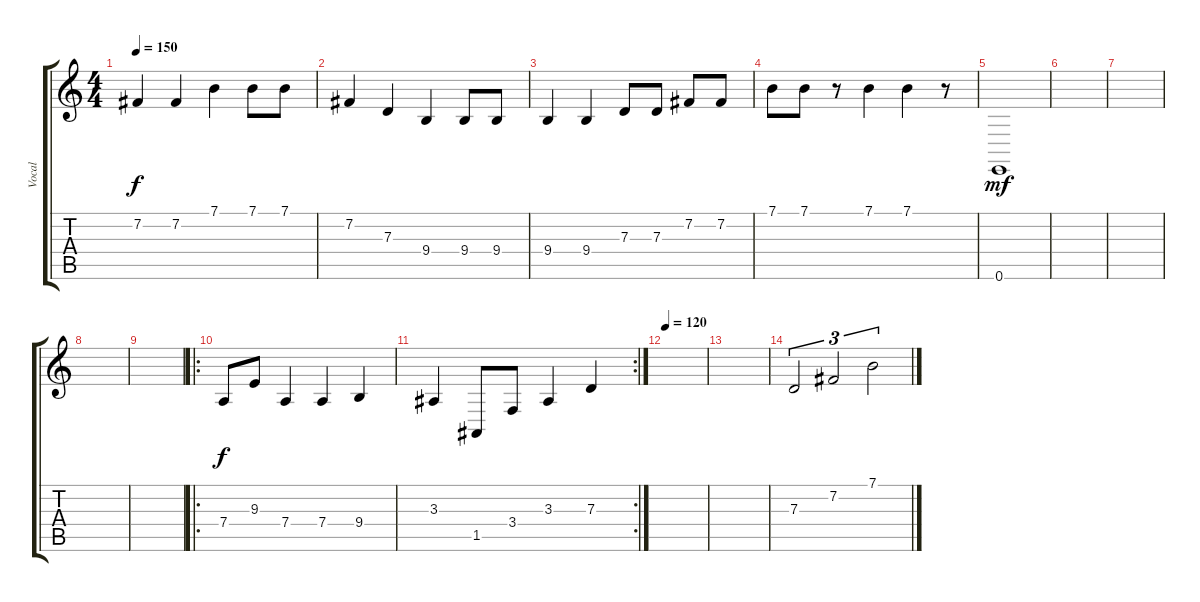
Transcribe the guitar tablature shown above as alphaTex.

\track ("Vocal" "Vocal") {instrument recorder}
\staff {score tabs}
\tuning (E4 B3 G3 D3 A2 E2) {hide}
\ts (4 4)
\tempo 150
\clef g2
\ks c
7.2.4{dy f} 7.2.4 7.1.4 7.1.8 7.1.8 |
7.2.4 7.3.4 9.4.4 9.4.8 9.4.8 |
9.4.4 9.4.4 7.3.8 7.3.8 7.2.8 7.2.8 |
7.1.8 7.1.8 r.8 7.1.4 7.1.4 r.8 |
0.6.1{dy mf} |
|
|
|
|
\ro
7.4.8{dy f} 9.3.8 7.4.4 7.4.4 9.4.4 |
\rc 2
3.3.4 1.5.8 3.4.8 3.3.4 7.3.4 |
\tempo 120
|
|
7.3.2{tu (3 2)} 7.2.2{tu (3 2)} 7.1.2{tu (3 2)}
